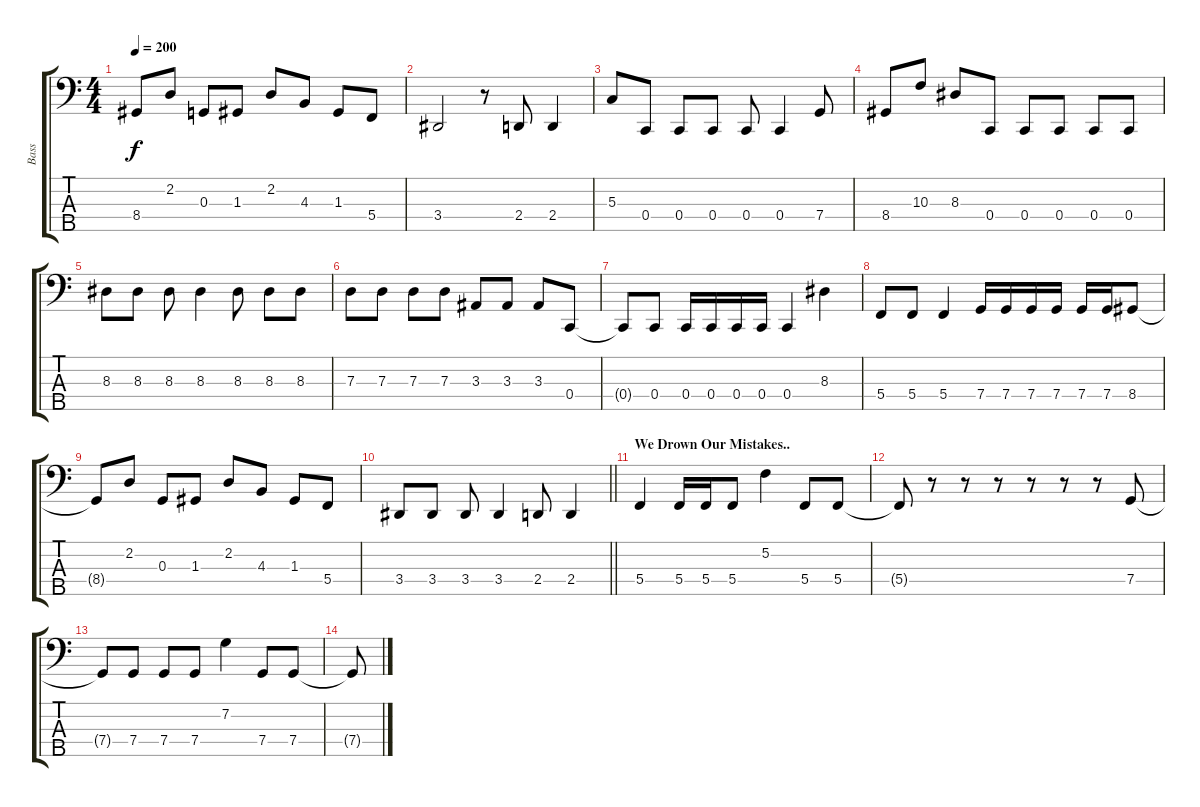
\track ("Bass" "Bass") {instrument electricbasspick}
\staff {score tabs}
\tuning (F2 C2 G1 C1 G0) {hide}
\ts (4 4)
\tempo 200
\clef f4
\ks c
8.4{t}.8{dy f} 2.2.8 0.3.8 1.3.8 2.2.8 4.3.8 1.3.8 5.4.8 |
3.4.2 r.8 2.4.8 2.4.4 |
5.3.8 0.4.8 0.4.8 0.4.8 0.4.8 0.4.4 7.4.8 |
8.4.8 10.3.8 8.3.8 0.4.8 0.4.8 0.4.8 0.4.8 0.4.8 |
8.3.8 8.3.8 8.3.8 8.3.4 8.3.8 8.3.8 8.3.8 |
7.3.8 7.3.8 7.3.8 7.3.8 3.3.8 3.3.8 3.3.8 0.4.8 |
0.4{t}.8 0.4.8 0.4.16 0.4.16 0.4.16 0.4.16 0.4.4 8.3.4 |
5.4.8 5.4.8 5.4.4 7.4.16 7.4.16 7.4.16 7.4.16 7.4.16 7.4.16 8.4.8 |
8.4{t}.8 2.2.8 0.3.8 1.3.8 2.2.8 4.3.8 1.3.8 5.4.8 |
\barLineRight lightlight
3.4.8 3.4.8 3.4.8 3.4.4 2.4.8 2.4.4 |
\section ("" "We Drown Our Mistakes..")
5.4.4 5.4.16 5.4.16 5.4.8 5.2.4 5.4.8 5.4.8 |
5.4{t}.8 r.8 r.8 r.8 r.8 r.8 r.8 7.4.8 |
7.4{t}.8 7.4.8 7.4.8 7.4.8 7.2.4 7.4.8 7.4.8 |
7.4{t}.8
